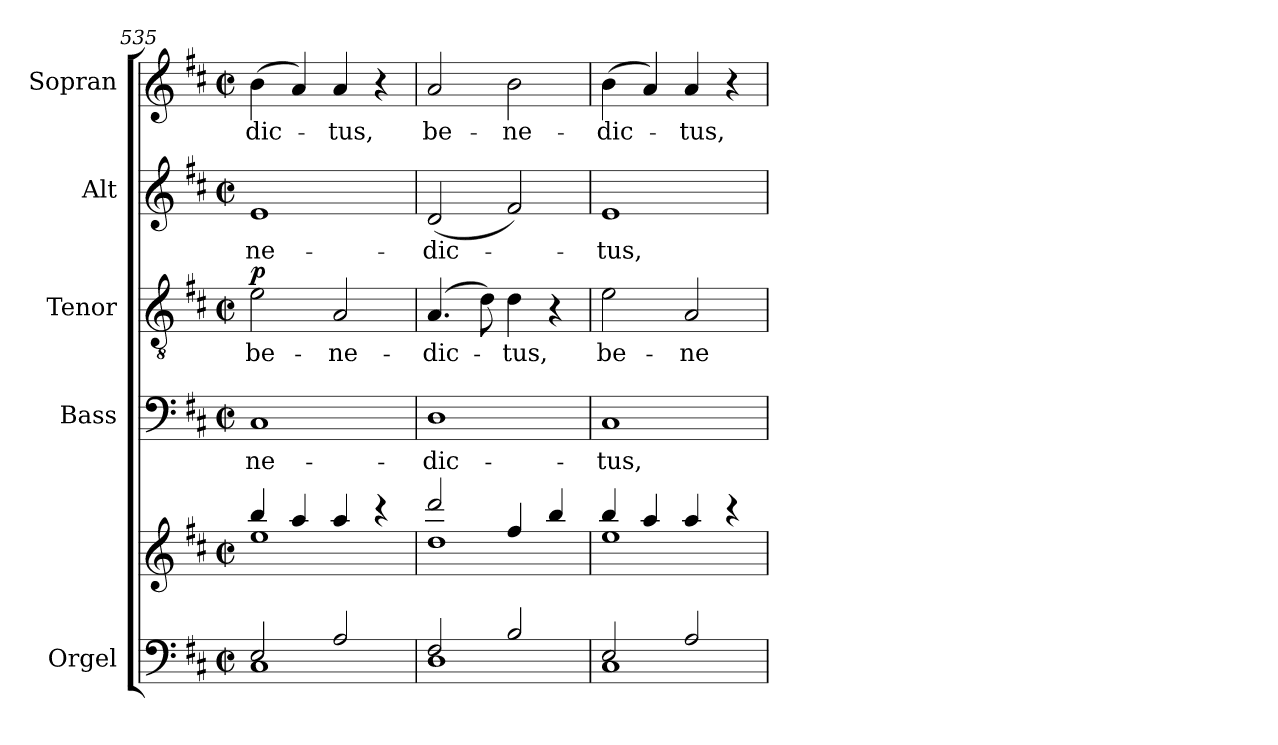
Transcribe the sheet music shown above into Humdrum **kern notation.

**kern	**kern	**kern	**text	**kern	**text	**dynam	**kern	**text	**kern	**text
*part5	*part5	*part4	*part4	*part3	*part3	*part3	*part2	*part2	*part1	*part1
*staff6	*staff5	*staff4	*staff4	*staff3	*staff3	*staff3	*staff2	*staff2	*staff1	*staff1
*I"Orgel	*	*I"Bass	*	*I"Tenor	*	*	*I"Alt	*	*I"Sopran	*
*I'Org.	*	*I'B	*	*I'T	*	*	*I'A	*	*I'S	*
*clefF4	*clefG2	*clefF4	*	*clefGv2	*	*	*clefG2	*	*clefG2	*
*k[f#c#]	*k[f#c#]	*k[f#c#]	*	*k[f#c#]	*	*	*k[f#c#]	*	*k[f#c#]	*
*D:	*D:	*D:	*	*D:	*	*	*D:	*	*D:	*
*M2/2	*M2/2	*M2/2	*	*M2/2	*	*	*M2/2	*	*M2/2	*
*met(c|)	*met(c|)	*met(c|)	*	*met(c|)	*	*	*met(c|)	*	*met(c|)	*
=535	=535	=535	=535	=535	=535	=535	=535	=535	=535	=535
*^	*^	*	*	*	*	*	*	*	*	*
!	!	!	!	!	!LO:LY:b	!	!LO:LY:b	!LO:DY:a	!	!LO:LY:b	!	!LO:LY:b
2E/	1C#	4bb/	1ee	1C#	-ne-	2e\	be-	p	1e	-ne-	(>4b\	-dic-
.	.	4aa/	.	.	.	.	.	.	.	.	4a/)	.
!	!	!	!	!	!	!	!LO:LY:b	!	!	!	!	!LO:LY:b
2A/	.	4aa/	.	.	.	2A/	-ne-	.	.	.	4a/	-tus,
.	.	4r	.	.	.	.	.	.	.	.	4r	.
!!LO:PB:g=z
=536	=536	=536	=536	=536	=536	=536	=536	=536	=536	=536	=536	=536
!	!	!	!	!	!LO:LY:b	!	!LO:LY:b	!	!	!LO:LY:b	!	!LO:LY:b
2F#/	1D	2ddd/	1dd	1D	-dic-	(4.A/	-dic-	.	(<2d/	-dic-	2a/	be-
.	.	.	.	.	.	8d\)	.	.	.	.	.	.
!	!	!	!	!	!	!	!LO:LY:b	!	!	!	!	!LO:LY:b
2B/	.	4ff#/	.	.	.	4d\	-tus,	.	2f#/)	.	2b\	-ne-
.	.	4bb/	.	.	.	4r	.	.	.	.	.	.
=537	=537	=537	=537	=537	=537	=537	=537	=537	=537	=537	=537	=537
!	!	!	!	!	!LO:LY:b	!	!LO:LY:b	!	!	!LO:LY:b	!	!LO:LY:b
2E/	1C#	4bb/	1ee	1C#	-tus,	2e\	be-	.	1e	-tus,	(>4b\	-dic-
.	.	4aa/	.	.	.	.	.	.	.	.	4a/)	.
!	!	!	!	!	!	!	!LO:LY:b	!	!	!	!	!LO:LY:b
2A/	.	4aa/	.	.	.	2A/	-ne-	.	.	.	4a/	-tus,
.	.	4r	.	.	.	.	.	.	.	.	4r	.
*v	*v	*	*	*	*	*	*	*	*	*	*	*
*	*v	*v	*	*	*	*	*	*	*	*	*
=	=	=	=	=	=	=	=	=	=	=
*-	*-	*-	*-	*-	*-	*-	*-	*-	*-	*-
